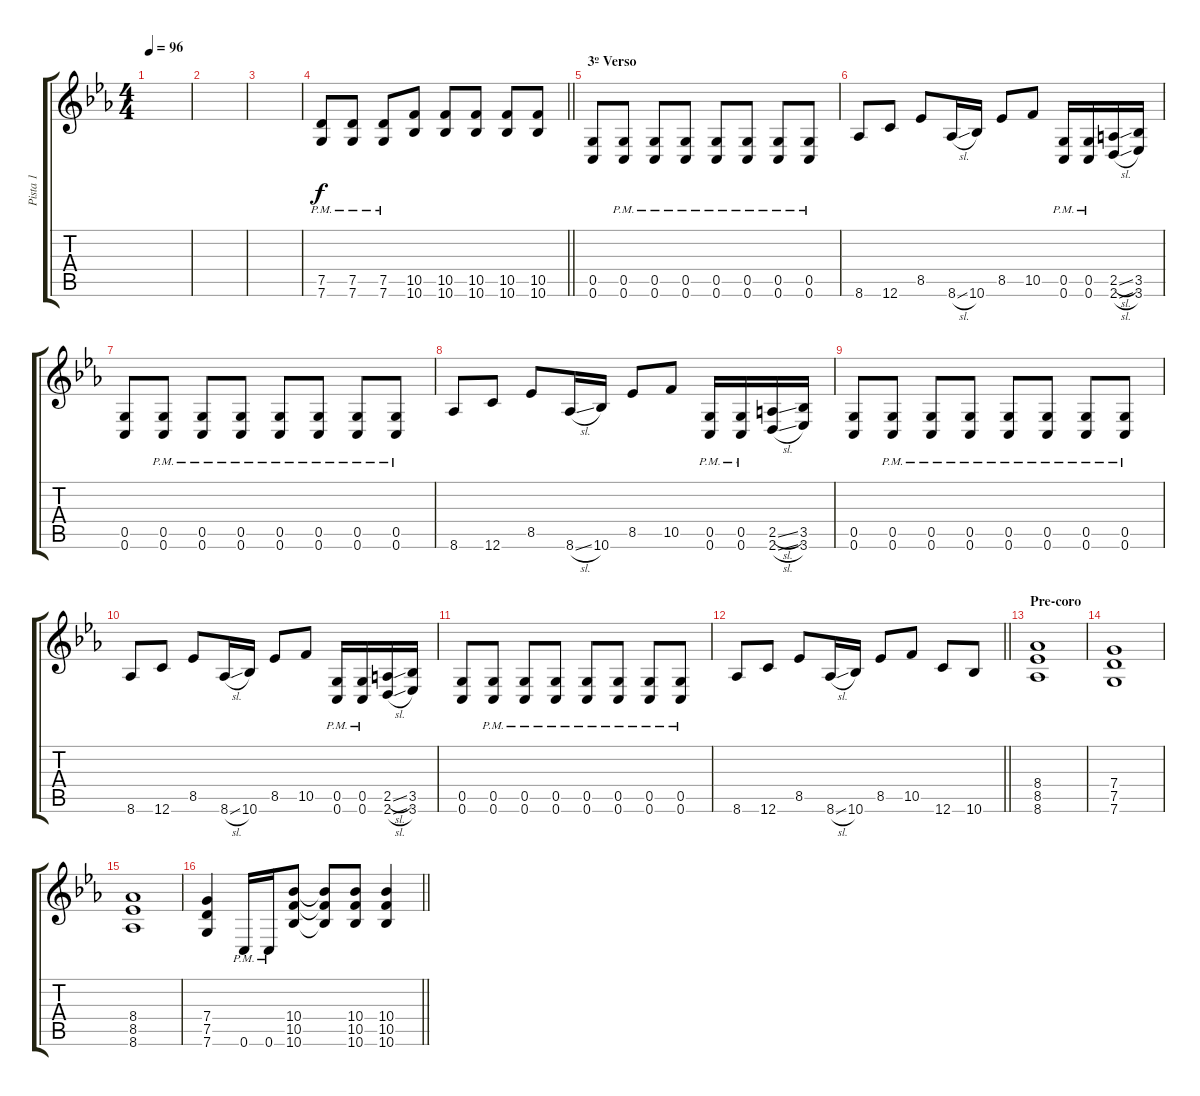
\track ("Pista 1" "Pista 1") {instrument overdrivenguitar}
\staff {score tabs}
\tuning (D4 A3 F3 C3 G2 C2) {hide}
\ts (4 4)
\tempo 96
\clef g2
\ks eb
|
|
|
\barLineRight lightlight
(7.5{pm} 7.6{pm}).8 (7.5{pm} 7.6{pm}).8 (7.5{pm} 7.6{pm}).8 (10.5 10.6).8 (10.5 10.6).8 (10.5 10.6).8 (10.5 10.6).8 (10.5 10.6).8 |
\section ("" "3º Verso")
(0.5 0.6).8 (0.5{pm} 0.6{pm}).8 (0.5{pm} 0.6{pm}).8 (0.5{pm} 0.6{pm}).8 (0.5{pm} 0.6{pm}).8 (0.5{pm} 0.6{pm}).8 (0.5{pm} 0.6{pm}).8 (0.5{pm} 0.6{pm}).8 |
8.6.8 12.6.8 8.5.8 8.6{sl}.16 10.6.16 8.5.8 10.5.8 (0.5{pm} 0.6{pm}).16 (0.5{pm} 0.6{pm}).16 (2.5{sl} 2.6{sl}).16 (3.5 3.6).16 |
(0.5 0.6).8 (0.5{pm} 0.6{pm}).8 (0.5{pm} 0.6{pm}).8 (0.5{pm} 0.6{pm}).8 (0.5{pm} 0.6{pm}).8 (0.5{pm} 0.6{pm}).8 (0.5{pm} 0.6{pm}).8 (0.5{pm} 0.6{pm}).8 |
8.6.8 12.6.8 8.5.8 8.6{sl}.16 10.6.16 8.5.8 10.5.8 (0.5{pm} 0.6{pm}).16 (0.5{pm} 0.6{pm}).16 (2.5{sl} 2.6{sl}).16 (3.5 3.6).16 |
(0.5 0.6).8 (0.5{pm} 0.6{pm}).8 (0.5{pm} 0.6{pm}).8 (0.5{pm} 0.6{pm}).8 (0.5{pm} 0.6{pm}).8 (0.5{pm} 0.6{pm}).8 (0.5{pm} 0.6{pm}).8 (0.5{pm} 0.6{pm}).8 |
8.6.8 12.6.8 8.5.8 8.6{sl}.16 10.6.16 8.5.8 10.5.8 (0.5{pm} 0.6{pm}).16 (0.5{pm} 0.6{pm}).16 (2.5{sl} 2.6{sl}).16 (3.5 3.6).16 |
(0.5 0.6).8 (0.5{pm} 0.6{pm}).8 (0.5{pm} 0.6{pm}).8 (0.5{pm} 0.6{pm}).8 (0.5{pm} 0.6{pm}).8 (0.5{pm} 0.6{pm}).8 (0.5{pm} 0.6{pm}).8 (0.5{pm} 0.6{pm}).8 |
\barLineRight lightlight
8.6.8 12.6.8 8.5.8 8.6{sl}.16 10.6.16 8.5.8 10.5.8 12.6.8 10.6.8 |
\section ("" "Pre-coro")
(8.4 8.5 8.6).1 |
(7.4 7.5 7.6).1 |
(8.4 8.5 8.6).1 |
\barLineRight lightlight
(7.4 7.5 7.6).4 0.6{pm}.16 0.6{pm}.16 (10.4 10.5 10.6).8 (10.4{t} 10.5{t} 10.6{t}).8 (10.4 10.5 10.6).8 (10.4 10.5 10.6).4
